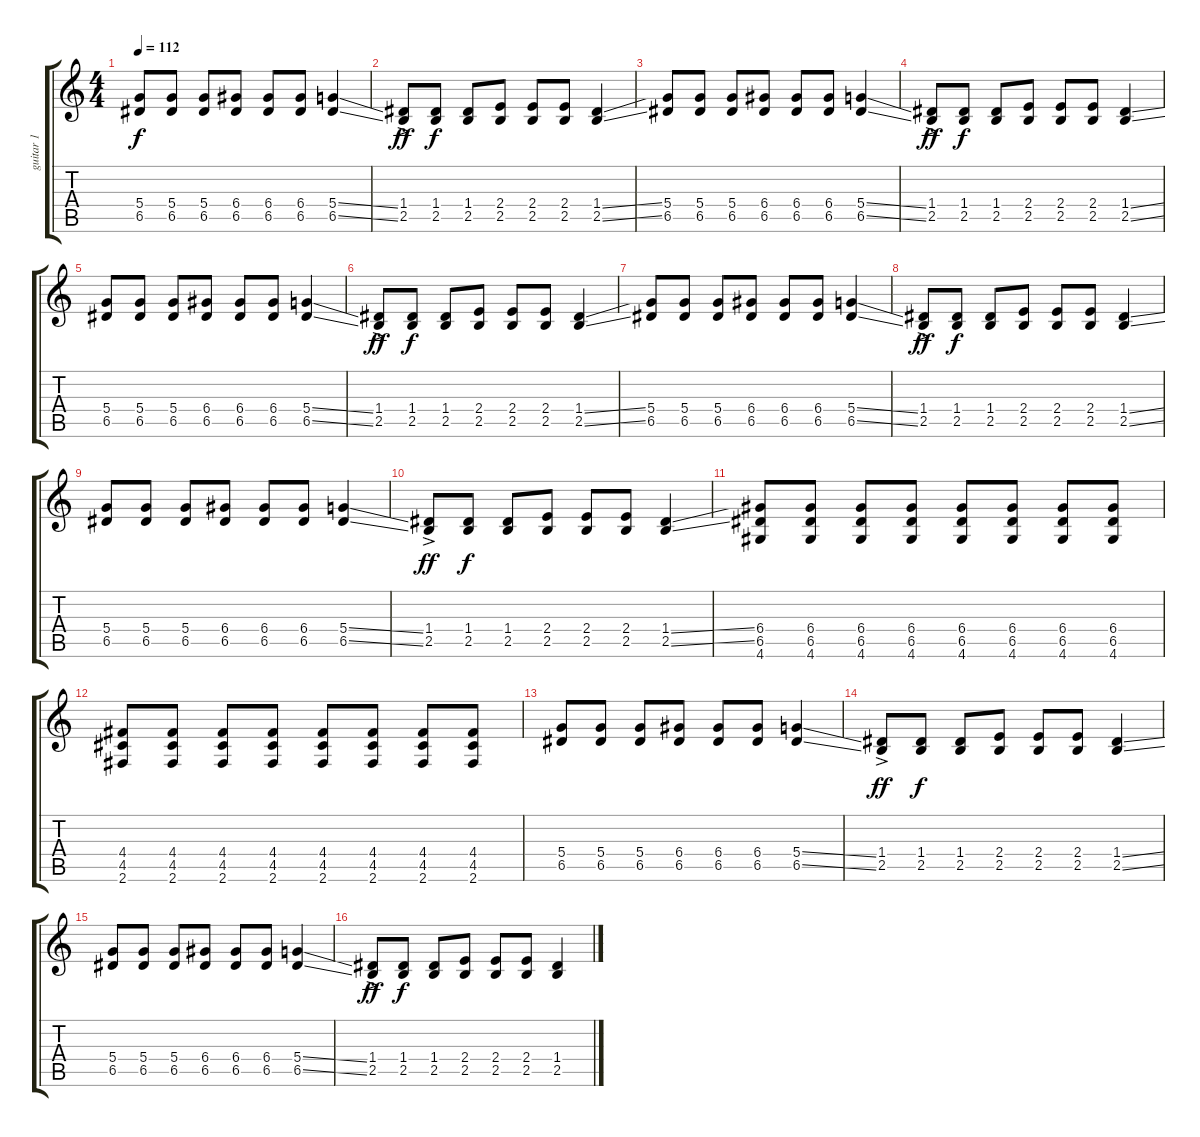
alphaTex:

\track ("guitar 1" "guitar 1") {instrument electricguitarclean}
\staff {score tabs}
\tuning (E4 B3 G3 D3 A2 E2) {hide}
\ts (4 4)
\tempo 112
\clef g2
\ks c
(5.4 6.5).8{dy f instrument acousticguitarsteel} (5.4 6.5).8 (5.4 6.5).8 (6.4 6.5).8 (6.4 6.5).8 (6.4 6.5).8 (5.4{ss} 6.5{ss}).4 |
(1.4{ac} 2.5{ac}).8{dy ff} (1.4 2.5).8{dy f} (1.4 2.5).8 (2.4 2.5).8 (2.4 2.5).8 (2.4 2.5).8 (1.4{ss} 2.5{ss}).4 |
(5.4 6.5).8 (5.4 6.5).8 (5.4 6.5).8 (6.4 6.5).8 (6.4 6.5).8 (6.4 6.5).8 (5.4{ss} 6.5{ss}).4 |
(1.4{ac} 2.5{ac}).8{dy ff} (1.4 2.5).8{dy f} (1.4 2.5).8 (2.4 2.5).8 (2.4 2.5).8 (2.4 2.5).8 (1.4{ss} 2.5{ss}).4 |
(5.4 6.5).8 (5.4 6.5).8 (5.4 6.5).8 (6.4 6.5).8 (6.4 6.5).8 (6.4 6.5).8 (5.4{ss} 6.5{ss}).4 |
(1.4{ac} 2.5{ac}).8{dy ff} (1.4 2.5).8{dy f} (1.4 2.5).8 (2.4 2.5).8 (2.4 2.5).8 (2.4 2.5).8 (1.4{ss} 2.5{ss}).4 |
(5.4 6.5).8 (5.4 6.5).8 (5.4 6.5).8 (6.4 6.5).8 (6.4 6.5).8 (6.4 6.5).8 (5.4{ss} 6.5{ss}).4 |
(1.4{ac} 2.5{ac}).8{dy ff} (1.4 2.5).8{dy f} (1.4 2.5).8 (2.4 2.5).8 (2.4 2.5).8 (2.4 2.5).8 (1.4{ss} 2.5{ss}).4 |
(5.4 6.5).8 (5.4 6.5).8 (5.4 6.5).8 (6.4 6.5).8 (6.4 6.5).8 (6.4 6.5).8 (5.4{ss} 6.5{ss}).4 |
(1.4{ac} 2.5{ac}).8{dy ff} (1.4 2.5).8{dy f} (1.4 2.5).8 (2.4 2.5).8 (2.4 2.5).8 (2.4 2.5).8 (1.4{ss} 2.5{ss}).4 |
(6.4 6.5 4.6).8 (6.4 6.5 4.6).8 (6.4 6.5 4.6).8 (6.4 6.5 4.6).8 (6.4 6.5 4.6).8 (6.4 6.5 4.6).8 (6.4 6.5 4.6).8 (6.4 6.5 4.6).8 |
(4.4 4.5 2.6).8 (4.4 4.5 2.6).8 (4.4 4.5 2.6).8 (4.4 4.5 2.6).8 (4.4 4.5 2.6).8 (4.4 4.5 2.6).8 (4.4 4.5 2.6).8 (4.4 4.5 2.6).8 |
(5.4 6.5).8 (5.4 6.5).8 (5.4 6.5).8 (6.4 6.5).8 (6.4 6.5).8 (6.4 6.5).8 (5.4{ss} 6.5{ss}).4 |
(1.4{ac} 2.5{ac}).8{dy ff} (1.4 2.5).8{dy f} (1.4 2.5).8 (2.4 2.5).8 (2.4 2.5).8 (2.4 2.5).8 (1.4{ss} 2.5{ss}).4 |
(5.4 6.5).8 (5.4 6.5).8 (5.4 6.5).8 (6.4 6.5).8 (6.4 6.5).8 (6.4 6.5).8 (5.4{ss} 6.5{ss}).4 |
(1.4{ac} 2.5{ac}).8{dy ff} (1.4 2.5).8{dy f} (1.4 2.5).8 (2.4 2.5).8 (2.4 2.5).8 (2.4 2.5).8 (1.4{ss} 2.5{ss}).4
